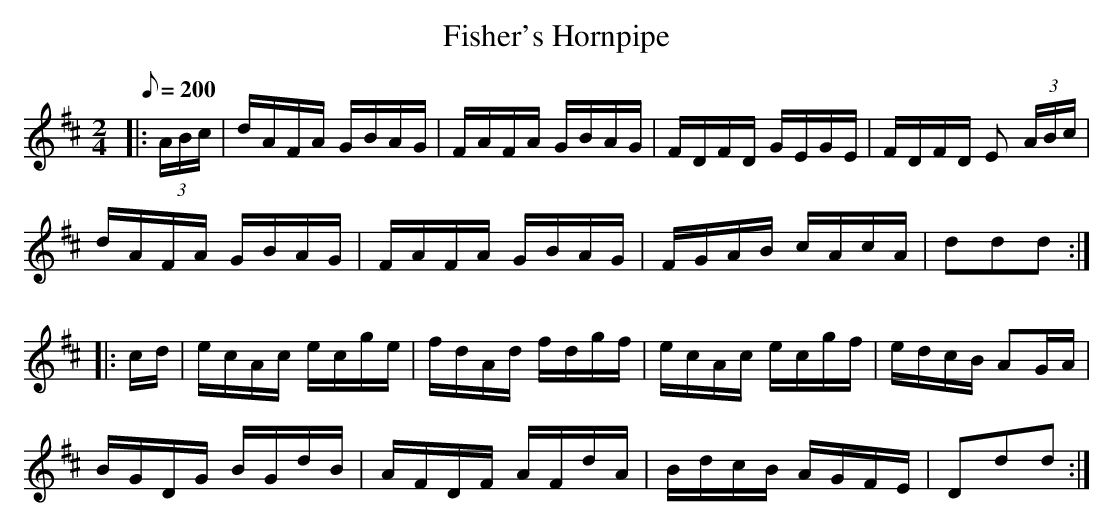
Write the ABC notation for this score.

X:1
T:Fisher's Hornpipe
M:2/4
L:1/16
Q:1/8=200
K:D
|: (3ABc|dAFA GBAG|FAFA GBAG|FDFD GEGE|FDFD E2 (3ABc|
dAFA GBAG|FAFA GBAG|FGAB cAcA|d2d2d2 :|
|:cd|ecAc ecge|fdAd fdgf|ecAc ecgf|edcB A2GA|
BGDG BGdB|AFDF AFdA|BdcB AGFE |D2d2d2 :|
